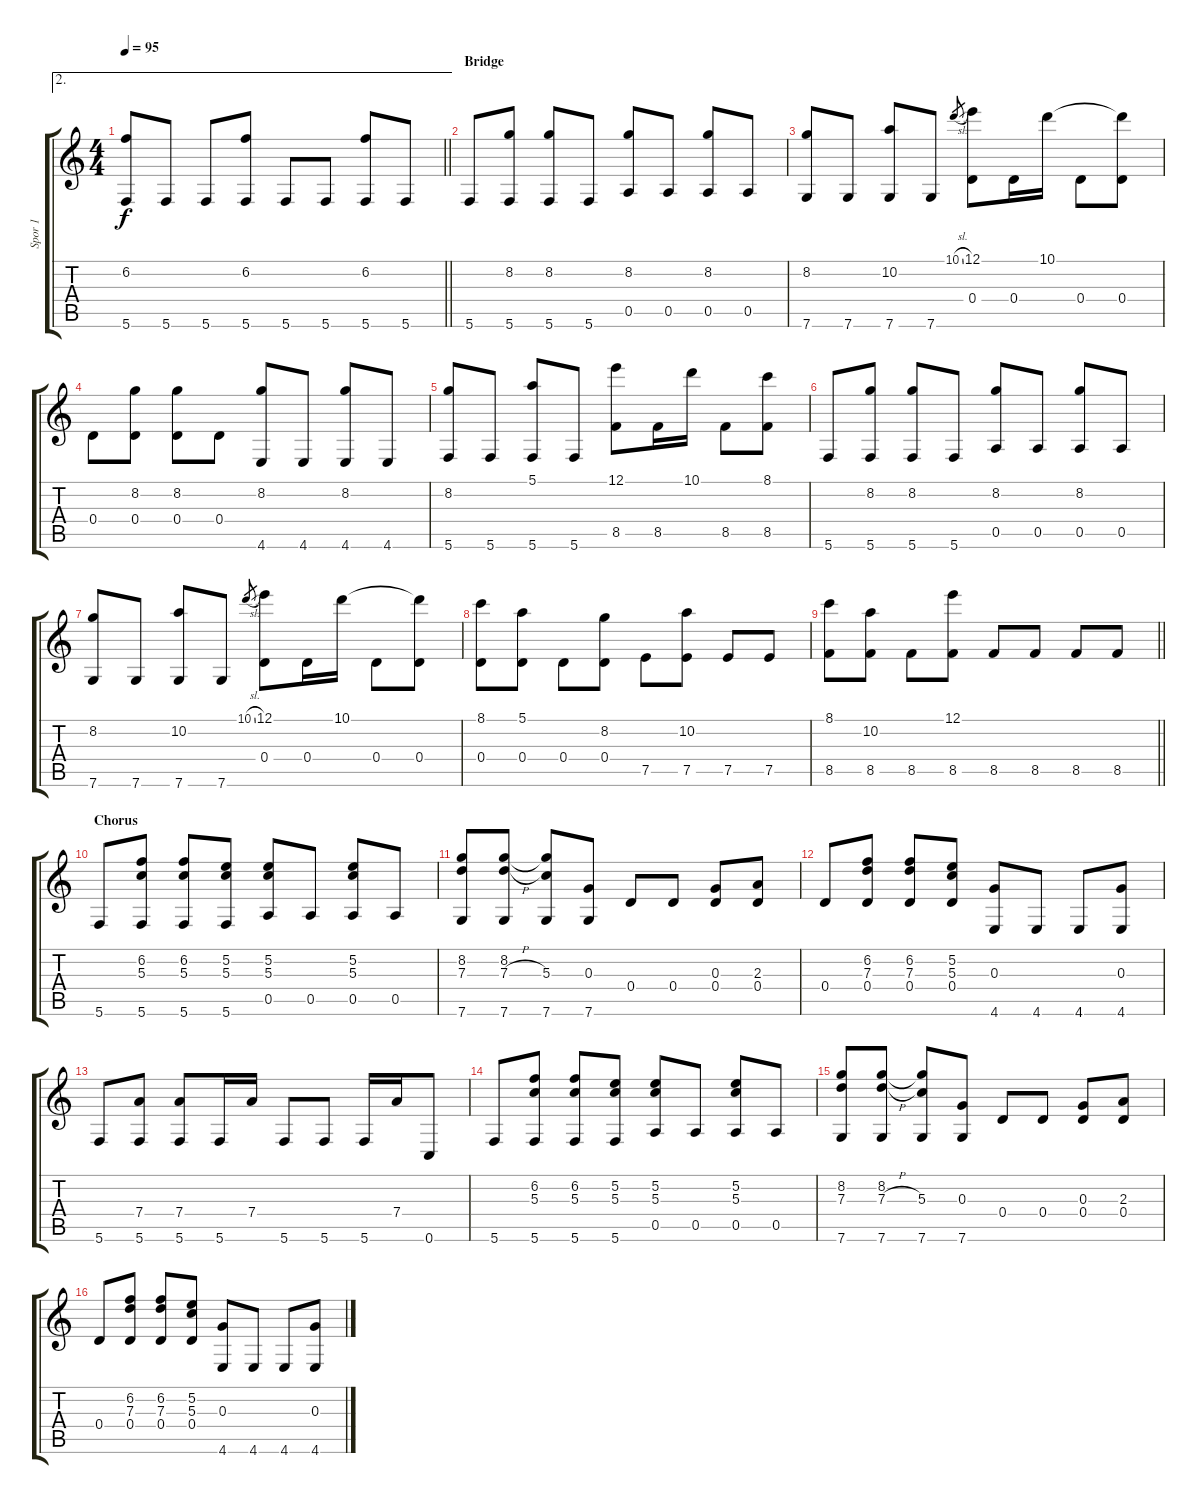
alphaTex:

\track ("Spor 1" "Spor 1") {instrument acousticguitarsteel}
\staff {score tabs}
\tuning (E4 B3 G3 D3 A2 C2) {hide}
\ae 2
\ts (4 4)
\tempo 95
\clef g2
\barLineRight lightlight
\ks c
(6.2 5.6).8{dy f} 5.6.8 5.6.8 (6.2 5.6).8 5.6.8 5.6.8 (6.2 5.6).8 5.6.8 |
\section ("" "Bridge")
5.6.8 (8.2 5.6).8 (8.2 5.6).8 5.6.8 (8.2 0.5).8 0.5.8 (8.2 0.5).8 0.5.8 |
(8.2 7.6).8 7.6.8 (10.2 7.6).8 7.6.8 10.1{sl}.8{gr} (12.1 0.4).8 0.4.16 10.1.16 0.4.8 (10.1{t} 0.4).8 |
0.4.8 (8.2 0.4).8 (8.2 0.4).8 0.4.8 (8.2 4.6).8 4.6.8 (8.2 4.6).8 4.6.8 |
(8.2 5.6).8 5.6.8 (5.1 5.6).8 5.6.8 (12.1 8.5).8 8.5.16 10.1.16 8.5.8 (8.1 8.5).8 |
5.6.8 (8.2 5.6).8 (8.2 5.6).8 5.6.8 (8.2 0.5).8 0.5.8 (8.2 0.5).8 0.5.8 |
(8.2 7.6).8 7.6.8 (10.2 7.6).8 7.6.8 10.1{sl}.8{gr} (12.1 0.4).8 0.4.16 10.1.16 0.4.8 (10.1{t} 0.4).8 |
(8.1 0.4).8 (5.1 0.4).8 0.4.8 (8.2 0.4).8 7.5.8 (10.2 7.5).8 7.5.8 7.5.8 |
\barLineRight lightlight
(8.1 8.5).8 (10.2 8.5).8 8.5.8 (12.1 8.5).8 8.5.8 8.5.8 8.5.8 8.5.8 |
\section ("" "Chorus")
5.6.8 (6.2 5.3 5.6).8 (6.2 5.3 5.6).8 (5.2 5.3 5.6).8 (5.2 5.3 0.5).8 0.5.8 (5.2 5.3 0.5).8 0.5.8 |
(8.2 7.3 7.6).8 (8.2 7.3{h} 7.6).8 (8.2{t} 5.3 7.6).8 (0.3 7.6).8 0.4.8 0.4.8 (0.3 0.4).8 (2.3 0.4).8 |
0.4.8 (6.2 7.3 0.4).8 (6.2 7.3 0.4).8 (5.2 5.3 0.4).8 (0.3 4.6).8 4.6.8 4.6.8 (0.3 4.6).8 |
5.6.8 (7.4 5.6).8 (7.4 5.6).8 5.6.16 7.4.16 5.6.8 5.6.8 5.6.16 7.4.16 0.6.8 |
5.6.8 (6.2 5.3 5.6).8 (6.2 5.3 5.6).8 (5.2 5.3 5.6).8 (5.2 5.3 0.5).8 0.5.8 (5.2 5.3 0.5).8 0.5.8 |
(8.2 7.3 7.6).8 (8.2 7.3{h} 7.6).8 (8.2{t} 5.3 7.6).8 (0.3 7.6).8 0.4.8 0.4.8 (0.3 0.4).8 (2.3 0.4).8 |
0.4.8 (6.2 7.3 0.4).8 (6.2 7.3 0.4).8 (5.2 5.3 0.4).8 (0.3 4.6).8 4.6.8 4.6.8 (0.3 4.6).8
